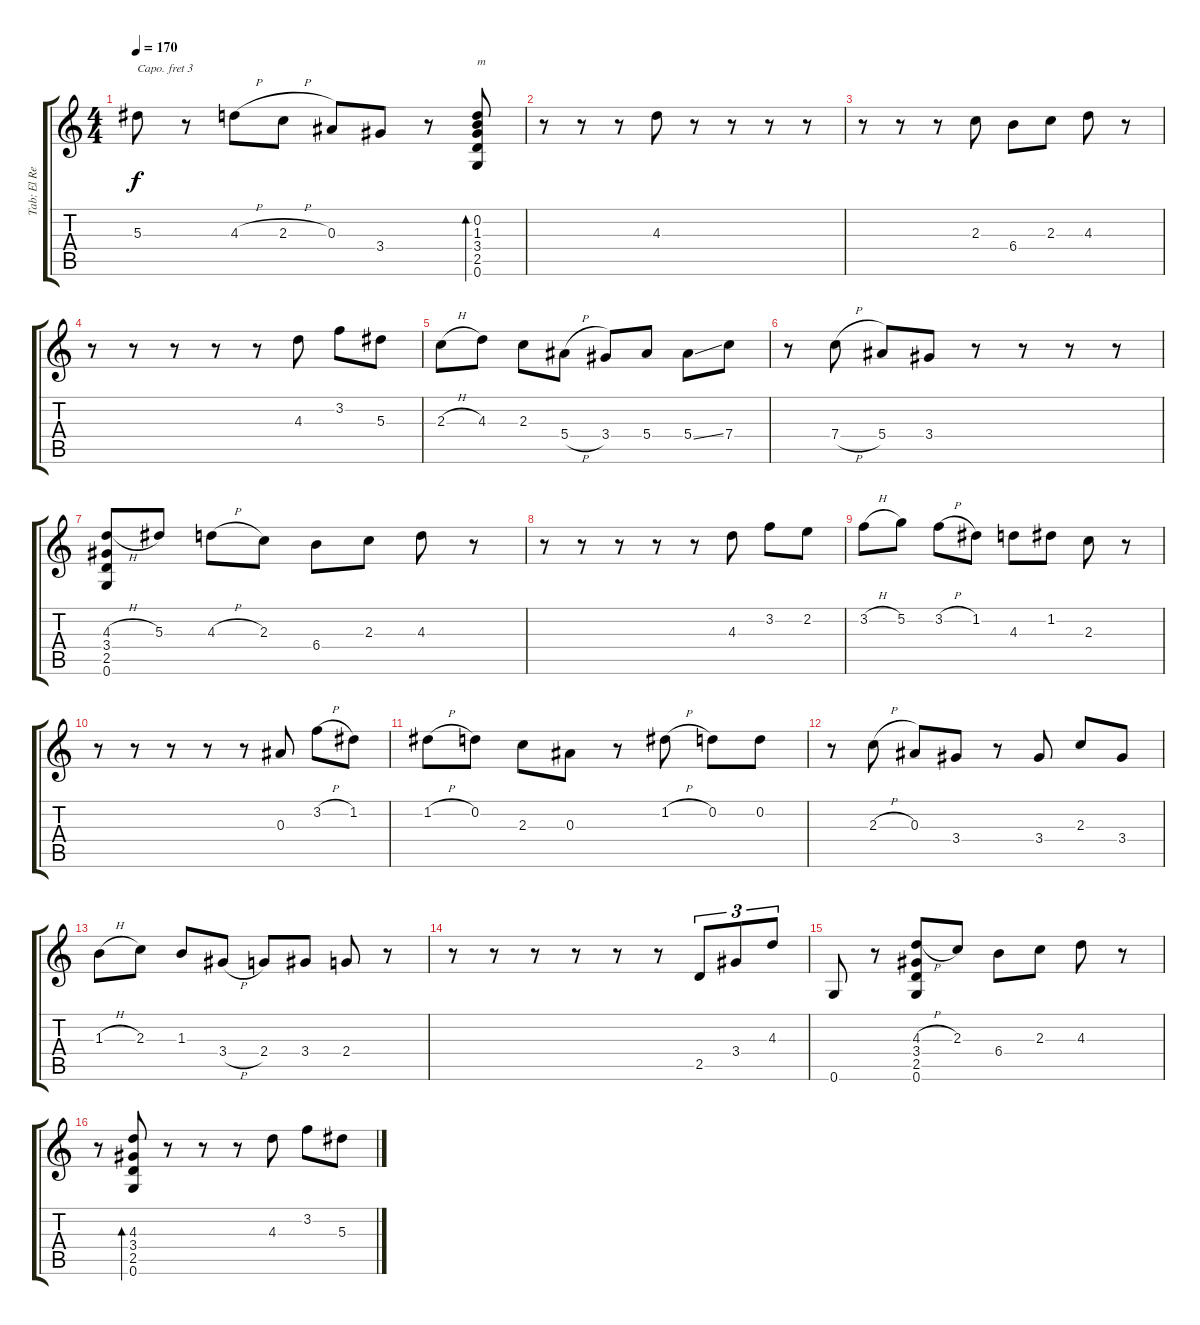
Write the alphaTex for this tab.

\track ("Tab: El Rene" "Tab: El Re") {instrument acousticguitarnylon}
\staff {score tabs}
\capo 3
\tuning (E4 B3 G3 D3 A2 E2) {hide}
\ts (4 4)
\tempo 170
\clef g2
\ks c
5.3.8{dy f} r.8 4.3{h}.8 2.3{h}.8 0.3.8 3.4.8 r.8 (0.2 1.3 3.4 2.5 0.6).8{bd 30 txt "m"} |
r.8 r.8 r.8 4.3.8 r.8 r.8 r.8 r.8 |
r.8 r.8 r.8 2.3.8 6.4.8 2.3.8 4.3.8 r.8 |
r.8 r.8 r.8 r.8 r.8 4.3.8 3.2.8 5.3.8 |
2.3{h}.8 4.3.8 2.3.8 5.4{h}.8 3.4.8 5.4.8 5.4{ss}.8 7.4.8 |
r.8 7.4{h}.8 5.4.8 3.4.8 r.8 r.8 r.8 r.8 |
(4.3{h} 3.4 2.5 0.6).8 5.3.8 4.3{h}.8 2.3.8 6.4.8 2.3.8 4.3.8 r.8 |
r.8 r.8 r.8 r.8 r.8 4.3.8 3.2.8 2.2.8 |
3.2{h}.8 5.2.8 3.2{h}.8 1.2.8 4.3.8 1.2.8 2.3.8 r.8 |
r.8 r.8 r.8 r.8 r.8 0.3.8 3.2{h}.8 1.2.8 |
1.2{h}.8 0.2.8 2.3.8 0.3.8 r.8 1.2{h}.8 0.2.8 0.2.8 |
r.8 2.3{h}.8 0.3.8 3.4.8 r.8 3.4.8 2.3.8 3.4.8 |
1.3{h}.8 2.3.8 1.3.8 3.4{h}.8 2.4.8 3.4.8 2.4.8 r.8 |
r.8 r.8 r.8 r.8 r.8 r.8 2.5.8{tu (3 2)} 3.4.8{tu (3 2)} 4.3.8{tu (3 2)} |
0.6.8 r.8 (4.3{h} 3.4 2.5 0.6).8 2.3.8 6.4.8 2.3.8 4.3.8 r.8 |
r.8 (4.3 3.4 2.5 0.6).8{bd 30} r.8 r.8 r.8 4.3.8 3.2.8 5.3.8
